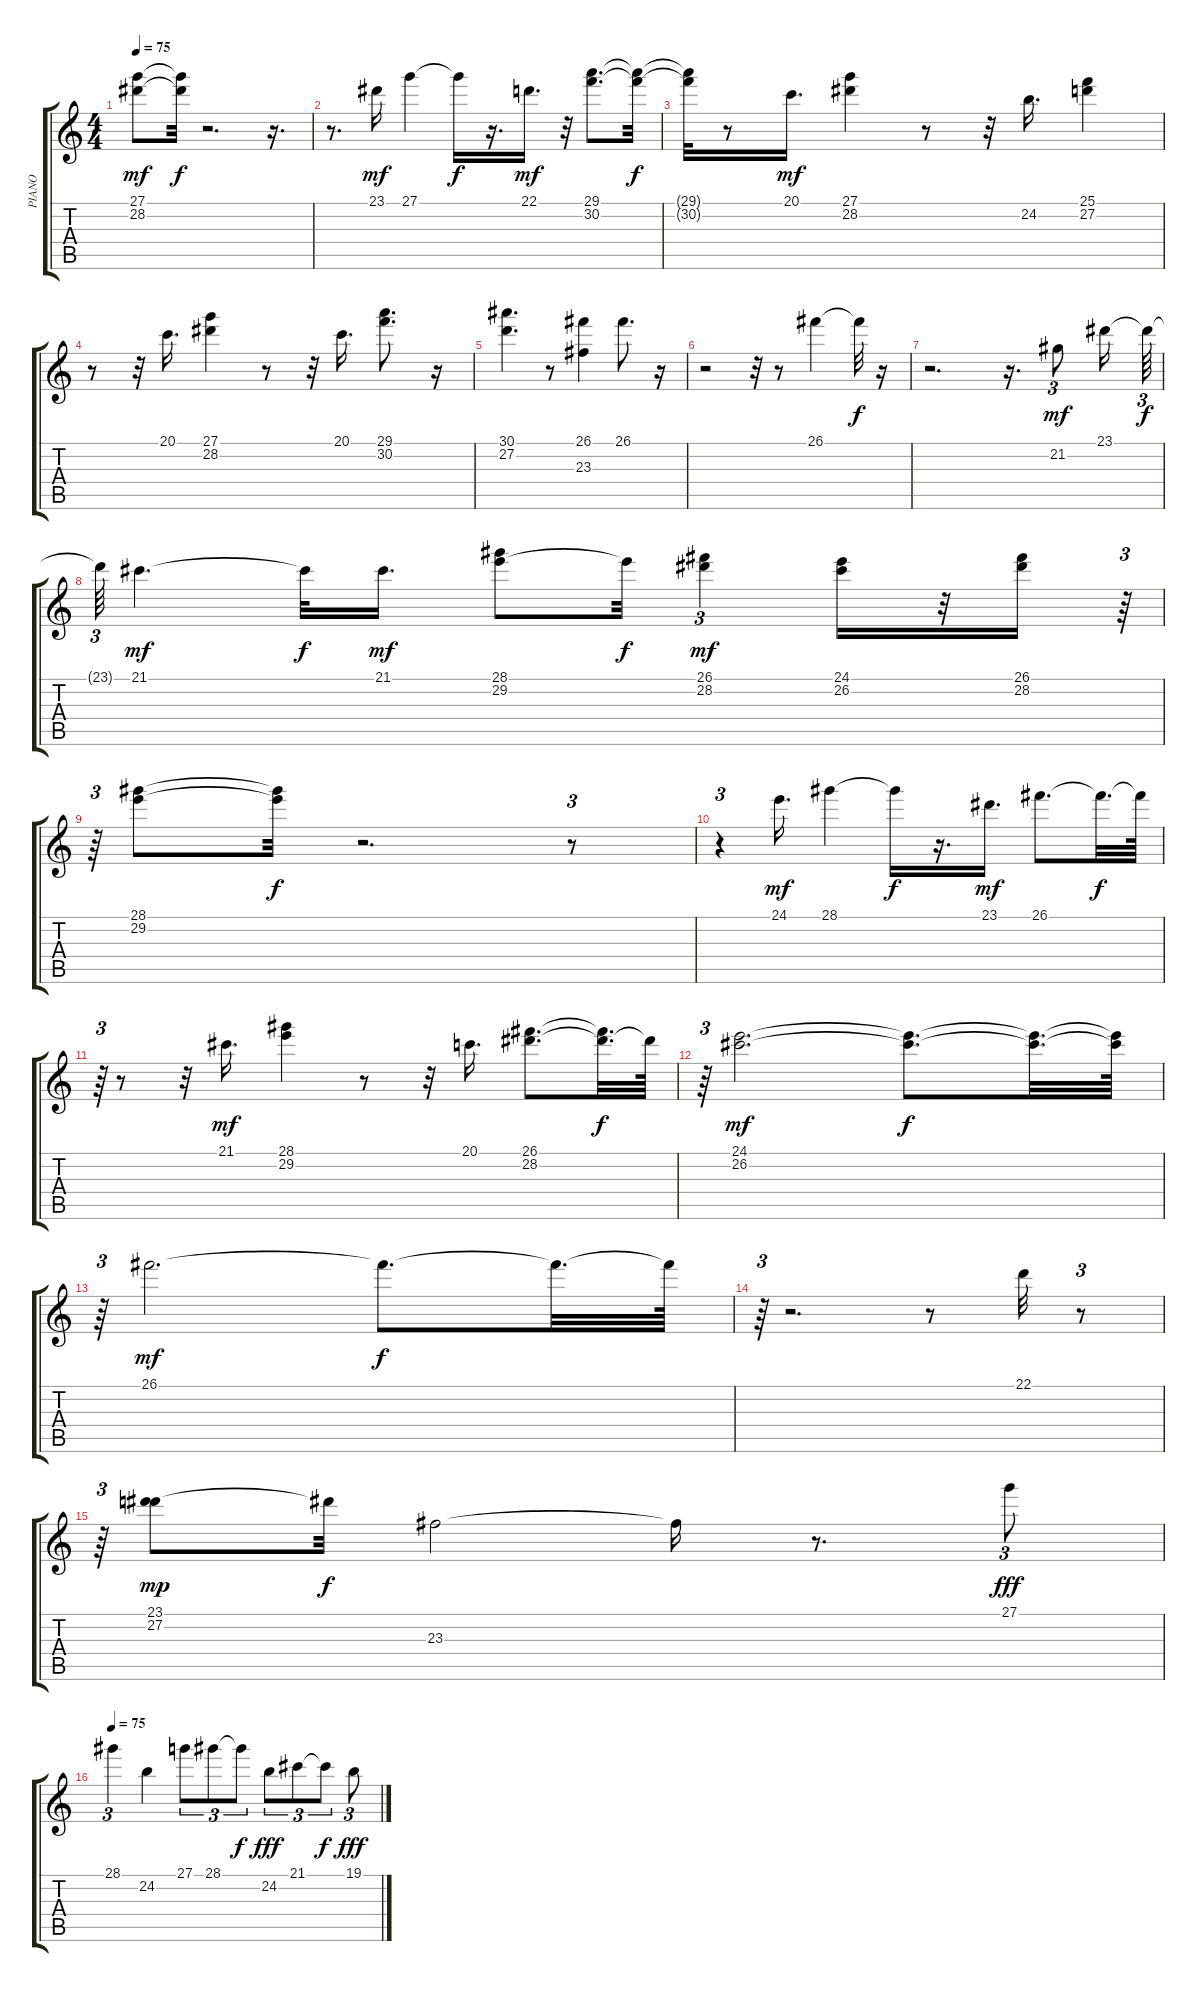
\track ("PIANO" "PIANO") {instrument acousticgrandpiano}
\staff {score tabs}
\tuning (E4 B3 G3 D3 A2 E2) {hide}
\ts (4 4)
\tempo 75
\clef g2
\ks c
(27.1 28.2).8{dy mf} (27.1{t} 28.2{t}).32{dy f} r.2{d} r.16{d} |
r.8{d} 23.1.16{dy mf} 27.1.4 27.1{t}.16{dy f} r.16{d} 22.1.16{d dy mf} r.32 (29.1 30.2).8{d} (29.1{t} 30.2{t}).32{dy f} |
(29.1{t} 30.2{t}).32 r.8 20.1.16{d dy mf} (27.1 28.2).4 r.8 r.32 24.2.16{d} (25.1 27.2).4 |
r.8 r.32 20.1.16{d} (27.1 28.2).4 r.8 r.32 20.1.16{d} (29.1 30.2).8{d} r.16 |
(30.1 27.2).4{d} r.8 (26.1 23.3).4 26.1.8{d} r.16 |
r.2 r.32 r.8 26.1.4 26.1{t}.32{dy f} r.16 |
r.2{d} r.16{d} 21.2.8{tu (3 2) dy mf} 23.1.16 23.1{t}.64{tu (3 2) dy f} |
23.1{t}.64{tu (3 2)} 21.1.4{d dy mf} 21.1{t}.32{dy f} 21.1.16{d dy mf} (28.1 29.2).8 29.2{t}.32{dy f} (26.1 28.2).4{tu (3 2) dy mf} (24.1 26.2).16 r.32 (26.1 28.2).16 r.64{tu (3 2)} |
r.64{tu (3 2)} (28.1 29.2).8 (28.1{t} 29.2{t}).32{dy f} r.2{d} r.8{tu (3 2)} |
r.4{tu (3 2)} 24.1.16{d dy mf} 28.1.4 28.1{t}.16{dy f} r.16{d} 23.1.16{d dy mf} 26.1.8{d} 26.1{t}.32{d dy f} 26.1{t}.64 |
r.64{tu (3 2)} r.8 r.32 21.1.16{d dy mf} (28.1 29.2).4 r.8 r.32 20.1.16{d} (26.1 28.2).8{d} (26.1{t} 28.2{t}).32{d dy f} 28.2{t}.64 |
r.64{tu (3 2)} (24.1 26.2).2{d dy mf} (24.1{t} 26.2{t}).8{d dy f} (24.1{t} 26.2{t}).32{d} (24.1{t} 26.2{t}).64 |
r.64{tu (3 2)} 26.1.2{d dy mf} 26.1{t}.8{d dy f} 26.1{t}.32{d} 26.1{t}.64 |
r.64{tu (3 2)} r.2{d} r.8 22.1.32 r.8{tu (3 2)} |
r.64{tu (3 2)} (23.1 27.2).8{dy mp} 23.1{t}.32{dy f} 23.3.2 23.3{t}.16 r.8{d} 27.1.8{tu (3 2) dy fff} |
\tempo 75
28.1.4{tu (3 2)} 24.2.4 27.1.8{tu (3 2)} 28.1.8{tu (3 2)} 28.1{t}.8{tu (3 2) dy f} 24.2.8{tu (3 2) dy fff} 21.1.8{tu (3 2)} 21.1{t}.8{tu (3 2) dy f} 19.1.8{tu (3 2) dy fff}
